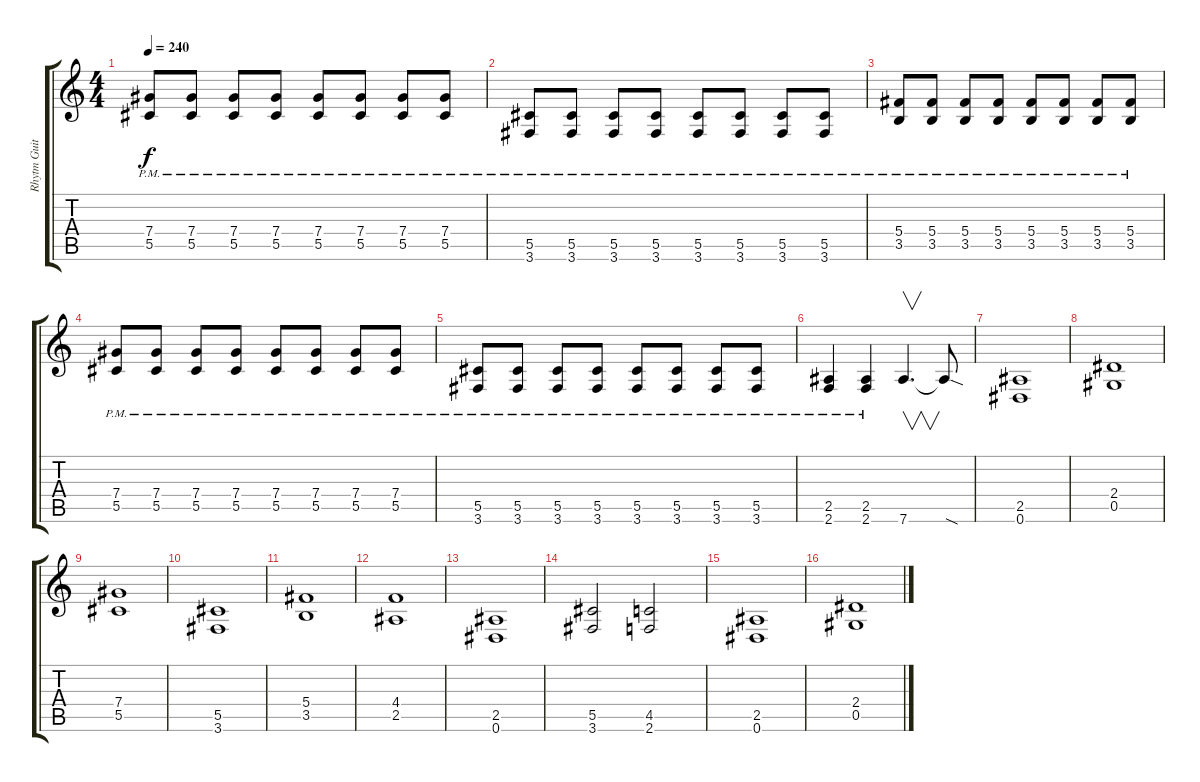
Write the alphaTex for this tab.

\track ("Rhytm Guitar 1" "Rhytm Guit") {instrument distortionguitar}
\staff {score tabs}
\tuning (Eb4 Bb3 Gb3 Db3 Ab2 Eb2) {hide}
\ts (4 4)
\tempo 240
\clef g2
\ks c
(7.4{pm} 5.5{pm}).8{dy f} (7.4{pm} 5.5{pm}).8 (7.4{pm} 5.5{pm}).8 (7.4{pm} 5.5{pm}).8 (7.4{pm} 5.5{pm}).8 (7.4{pm} 5.5{pm}).8 (7.4{pm} 5.5{pm}).8 (7.4{pm} 5.5{pm}).8 |
(5.5{pm} 3.6{pm}).8 (5.5{pm} 3.6{pm}).8 (5.5{pm} 3.6{pm}).8 (5.5{pm} 3.6{pm}).8 (5.5{pm} 3.6{pm}).8 (5.5{pm} 3.6{pm}).8 (5.5{pm} 3.6{pm}).8 (5.5{pm} 3.6{pm}).8 |
(5.4{pm} 3.5{pm}).8 (5.4{pm} 3.5{pm}).8 (5.4{pm} 3.5{pm}).8 (5.4{pm} 3.5{pm}).8 (5.4{pm} 3.5{pm}).8 (5.4{pm} 3.5{pm}).8 (5.4{pm} 3.5{pm}).8 (5.4{pm} 3.5{pm}).8 |
(7.4{pm} 5.5{pm}).8 (7.4{pm} 5.5{pm}).8 (7.4{pm} 5.5{pm}).8 (7.4{pm} 5.5{pm}).8 (7.4{pm} 5.5{pm}).8 (7.4{pm} 5.5{pm}).8 (7.4{pm} 5.5{pm}).8 (7.4{pm} 5.5{pm}).8 |
(5.5{pm} 3.6{pm}).8 (5.5{pm} 3.6{pm}).8 (5.5{pm} 3.6{pm}).8 (5.5{pm} 3.6{pm}).8 (5.5{pm} 3.6{pm}).8 (5.5{pm} 3.6{pm}).8 (5.5{pm} 3.6{pm}).8 (5.5{pm} 3.6{pm}).8 |
(2.5{pm} 2.6{pm}).4 (2.5{pm} 2.6{pm}).4 7.6.4{v d} 7.6{sod t}.8 |
(2.5 0.6).1 |
(2.4 0.5).1 |
(7.4 5.5).1 |
(5.5 3.6).1 |
(5.4 3.5).1 |
(4.4 2.5).1 |
(2.5 0.6).1 |
(5.5 3.6).2 (4.5 2.6).2 |
(2.5 0.6).1 |
(2.4 0.5).1
